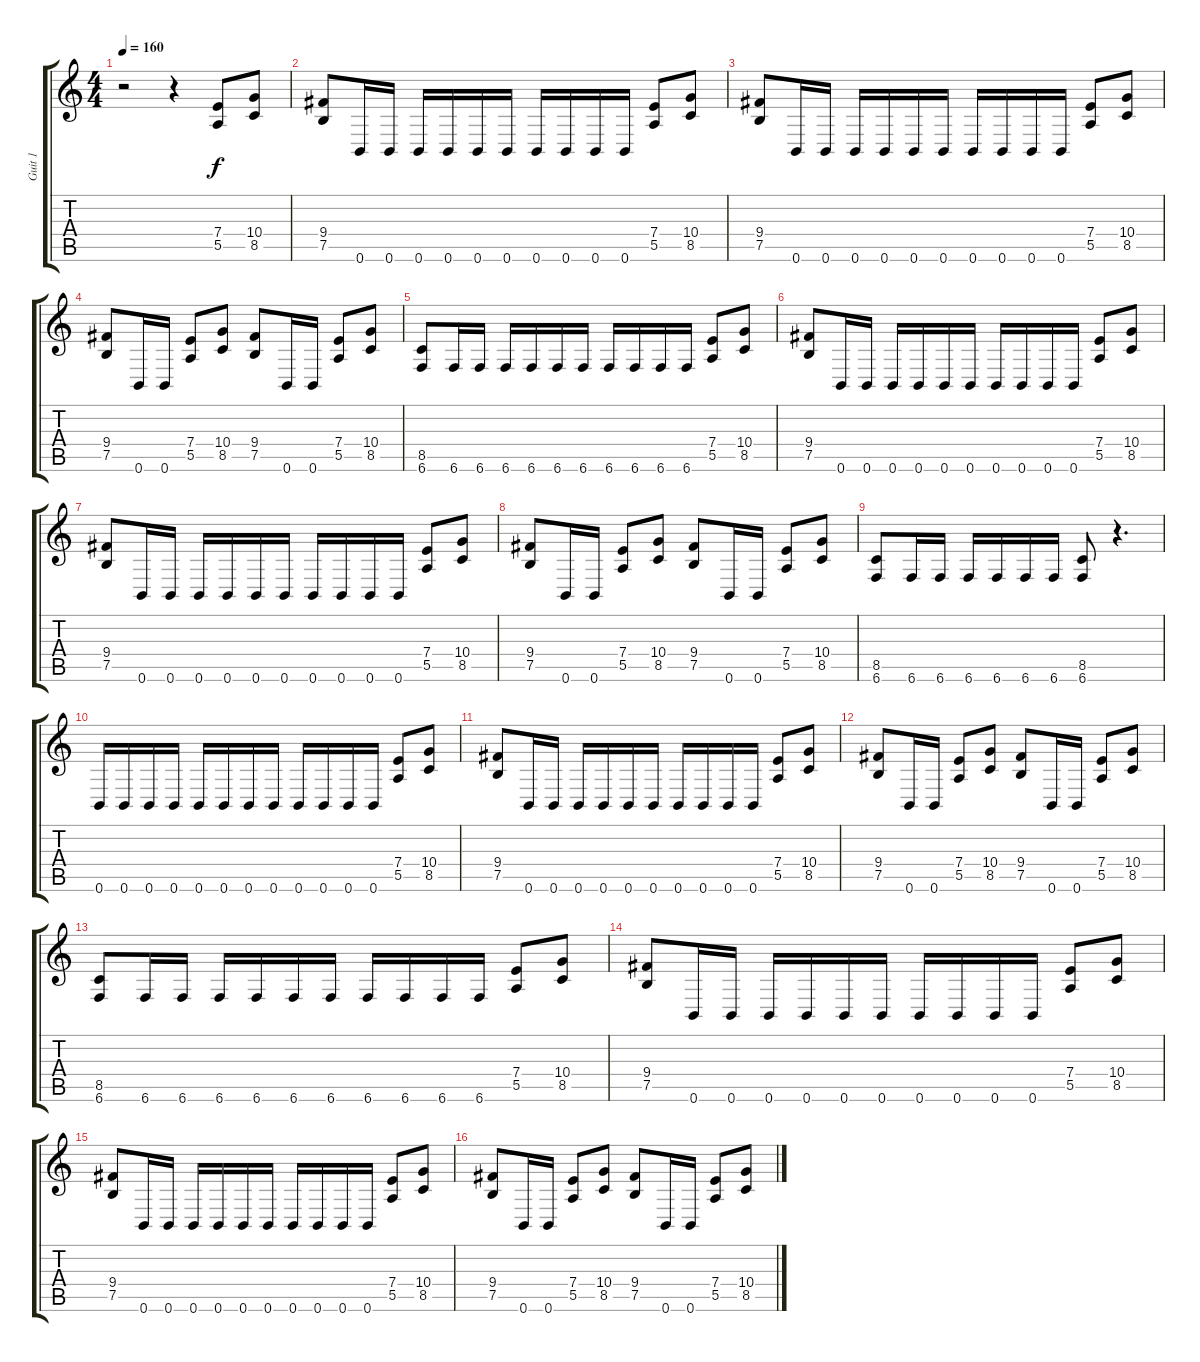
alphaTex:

\track ("Guit 1" "Guit 1") {instrument distortionguitar}
\staff {score tabs}
\tuning (B3 Gb3 D3 A2 E2 B1) {hide}
\ts (4 4)
\tempo 160
\clef g2
\ks c
r.2{dy f instrument distortionguitar} r.4 (7.4 5.5).8 (10.4 8.5).8 |
(9.4 7.5).8 0.6.16 0.6.16 0.6.16 0.6.16 0.6.16 0.6.16 0.6.16 0.6.16 0.6.16 0.6.16 (7.4 5.5).8 (10.4 8.5).8 |
(9.4 7.5).8 0.6.16 0.6.16 0.6.16 0.6.16 0.6.16 0.6.16 0.6.16 0.6.16 0.6.16 0.6.16 (7.4 5.5).8 (10.4 8.5).8 |
(9.4 7.5).8 0.6.16 0.6.16 (7.4 5.5).8 (10.4 8.5).8 (9.4 7.5).8 0.6.16 0.6.16 (7.4 5.5).8 (10.4 8.5).8 |
(8.5 6.6).8 6.6.16 6.6.16 6.6.16 6.6.16 6.6.16 6.6.16 6.6.16 6.6.16 6.6.16 6.6.16 (7.4 5.5).8 (10.4 8.5).8 |
(9.4 7.5).8 0.6.16 0.6.16 0.6.16 0.6.16 0.6.16 0.6.16 0.6.16 0.6.16 0.6.16 0.6.16 (7.4 5.5).8 (10.4 8.5).8 |
(9.4 7.5).8 0.6.16 0.6.16 0.6.16 0.6.16 0.6.16 0.6.16 0.6.16 0.6.16 0.6.16 0.6.16 (7.4 5.5).8 (10.4 8.5).8 |
(9.4 7.5).8 0.6.16 0.6.16 (7.4 5.5).8 (10.4 8.5).8 (9.4 7.5).8 0.6.16 0.6.16 (7.4 5.5).8 (10.4 8.5).8 |
(8.5 6.6).8 6.6.16 6.6.16 6.6.16 6.6.16 6.6.16 6.6.16 (8.5 6.6).8 r.4{d} |
0.6.16 0.6.16 0.6.16 0.6.16 0.6.16 0.6.16 0.6.16 0.6.16 0.6.16 0.6.16 0.6.16 0.6.16 (7.4 5.5).8 (10.4 8.5).8 |
(9.4 7.5).8 0.6.16 0.6.16 0.6.16 0.6.16 0.6.16 0.6.16 0.6.16 0.6.16 0.6.16 0.6.16 (7.4 5.5).8 (10.4 8.5).8 |
(9.4 7.5).8 0.6.16 0.6.16 (7.4 5.5).8 (10.4 8.5).8 (9.4 7.5).8 0.6.16 0.6.16 (7.4 5.5).8 (10.4 8.5).8 |
(8.5 6.6).8 6.6.16 6.6.16 6.6.16 6.6.16 6.6.16 6.6.16 6.6.16 6.6.16 6.6.16 6.6.16 (7.4 5.5).8 (10.4 8.5).8 |
(9.4 7.5).8 0.6.16 0.6.16 0.6.16 0.6.16 0.6.16 0.6.16 0.6.16 0.6.16 0.6.16 0.6.16 (7.4 5.5).8 (10.4 8.5).8 |
(9.4 7.5).8 0.6.16 0.6.16 0.6.16 0.6.16 0.6.16 0.6.16 0.6.16 0.6.16 0.6.16 0.6.16 (7.4 5.5).8 (10.4 8.5).8 |
(9.4 7.5).8 0.6.16 0.6.16 (7.4 5.5).8 (10.4 8.5).8 (9.4 7.5).8 0.6.16 0.6.16 (7.4 5.5).8 (10.4 8.5).8
